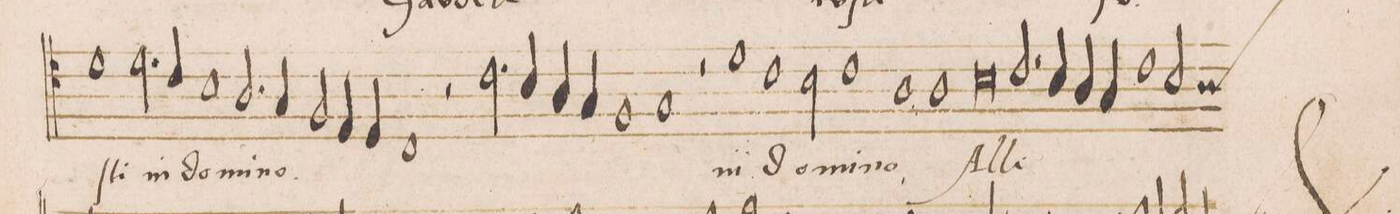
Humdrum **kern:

**kern	**text
*I"ALTVS	*
*clefC4	*
*k[]	*
*met(c|)	*
*M2/1	*
1d	-ſti
=12	=12
2.d\	in
4c/	.
1B	do-
=13	=13
2.A/	-mi-
4G/	-no
2F/	.
4E/	.
4D/	.
=14	=14
1C	.
2r	.
2.c\	.
=15	=15
4B/	.
4A/	.
4G/	.
1F	.
=16	=16
1G	.
2r	.
1d	in
=17	=17
1c	do-
2B\	-mi-
=18	=18
1c	-no
1A	.
=19	=19
1A	.
0B	Al-
=20	=20
2.c/	-le-
4B/	.
=21	=21
4A/	.
4G/	.
1c	.
*custos:A	*
2B/	.
=22	=22
*-	*-
